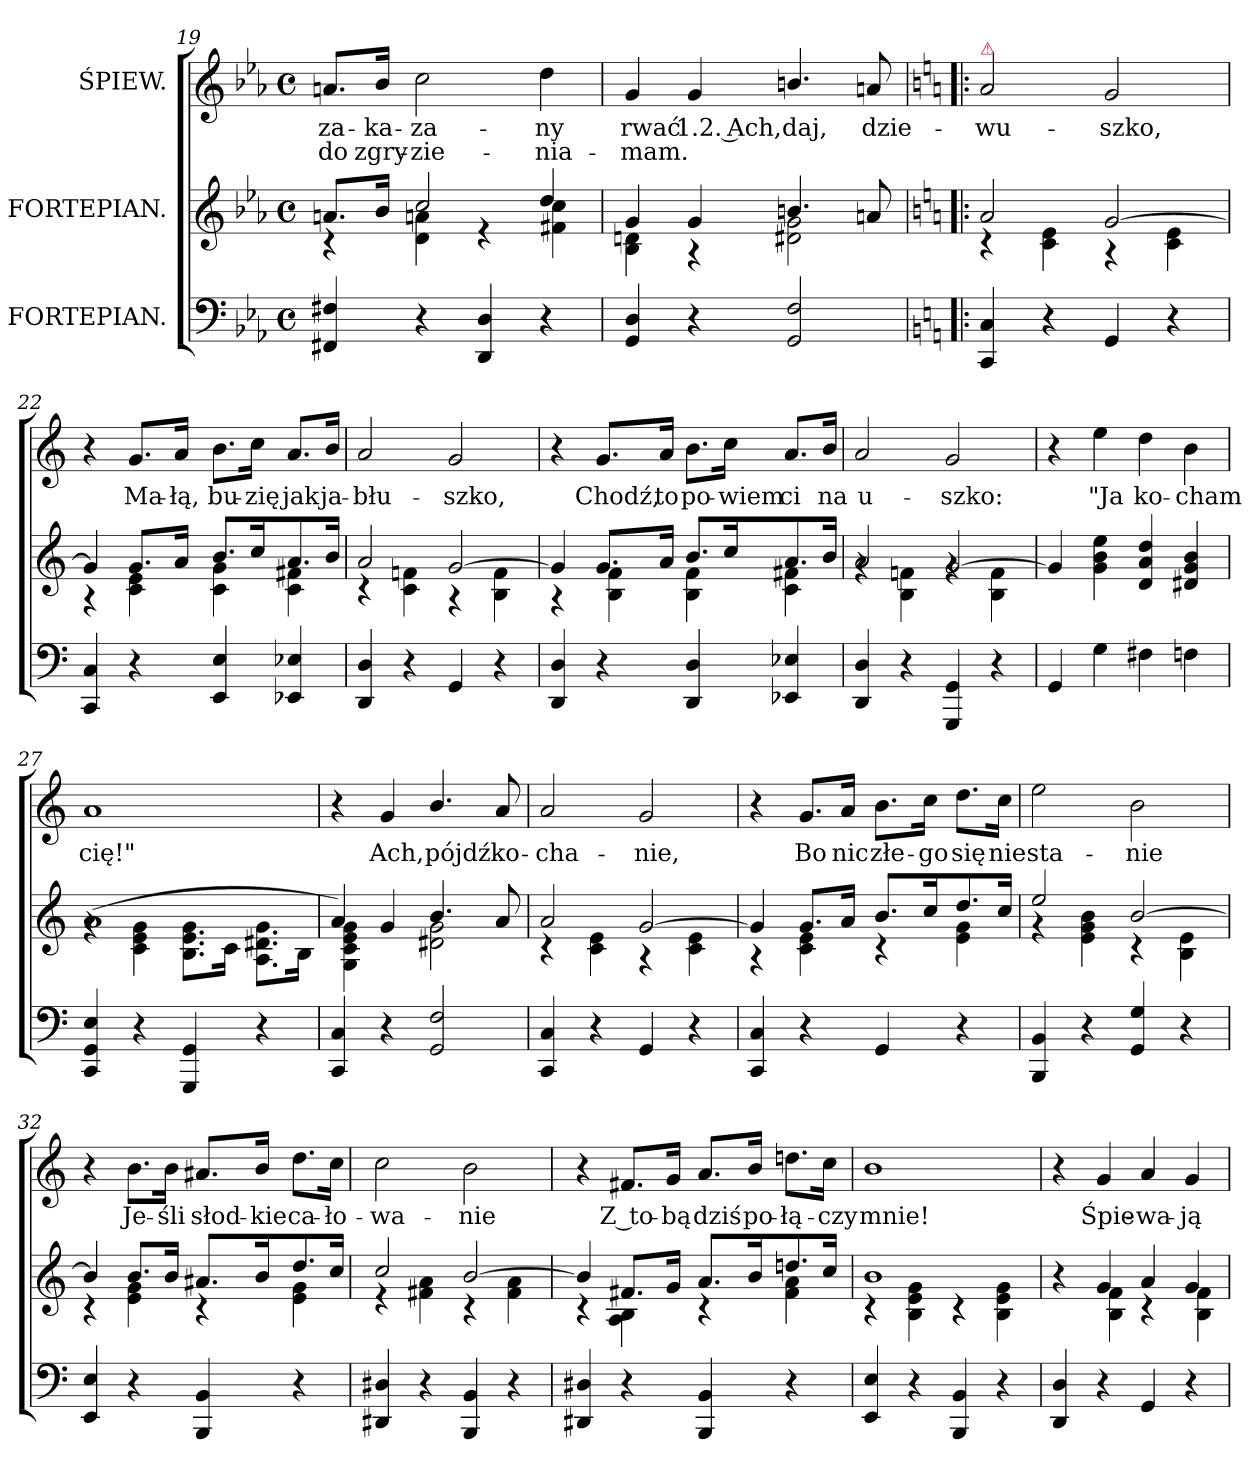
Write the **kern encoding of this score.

**kern	**kern	**kern	**text	**text
*part3	*part2	*part1	*part1	*part1
*staff3	*staff2	*staff1	*staff1	*staff1
*I"FORTEPIAN.	*I"FORTEPIAN.	*I"ŚPIEW.	*	*
*clefF4	*clefG2	*clefG2	*	*
*k[b-e-a-]	*k[b-e-a-]	*k[b-e-a-]	*	*
*M4/4	*M4/4	*M4/4	*	*
*met(c)	*met(c)	*met(c)	*	*
=19	=19	=19	=19	=19
*	*^	*	*	*
4FF#X/ 4F#X/	8.an/L	4r	8.an/L	za-	do
.	16b-/Jk	.	16b-/Jk	-ka-	zgry-
4r	2cc/	4d\ 4an\	2cc\	-za-	-zie-
4DD/ 4D/	.	4r	.	.	.
4r	4dd/	4f#X\ 4cc\	4dd\	-ny	-nia-
=20	=20	=20	=20	=20	=20
4GG/ 4D/	4g/	4B-\ 4dn\	4g/	rwać	-mam.
4r	4g/	4r	4g/	1.2. Ach,	.
2GG/ 2F/	4.bn/	2d#X\ 2g\	4.bn/	daj,	.
.	8an/	.	8an/	dzie-	.
=21!|:	=21!|:	=21!|:	=21!|:	=21!|:	=21!|:
*k[]	*k[]	*	*k[]	*	*
!	!	!	!LO:TX:a:color=crimson:t=⚠	!	!
4CC/ 4C/	2a/	4r	2a/	-wu-	.
4r	.	4c\ 4e\	.	.	.
4GG/	[2g/	4r	2g/	-szko,	.
4r	.	4c\ 4e\	.	.	.
=22	=22	=22	=22	=22	=22
4CC/ 4C/	4g/]	4r	4r	.	.
4r	8.g/L	4c\ 4e\	8.g/L	Ma-	.
.	16a/Jk	.	16a/Jk	-łą,	.
4EE/ 4E/	8.b/L	4c\ 4g\	8.b\L	bu-	.
.	16cc/K	.	16cc\Jk	-zię	.
4EE-X/ 4E-X/	8.a/	4c\ 4f#X\	8.a/L	jak	.
.	16b/Jk	.	16b/Jk	ja-	.
=23	=23	=23	=23	=23	=23
4DD/ 4D/	2a/	4r	2a/	-błu-	.
4r	.	4c\ 4fn\	.	.	.
4GG/	[2g/	4r	2g/	-szko,	.
4r	.	4B\ 4f\	.	.	.
=24	=24	=24	=24	=24	=24
4DD/ 4D/	4g/]	4r	4r	.	.
4r	8.g/L	4B\ 4f\	8.g/L	Chodź,	.
.	16a/Jk	.	16a/Jk	to	.
4DD/ 4D/	8.b/L	4B\ 4f\	8.b\L	po-	.
.	16cc/K	.	16cc\Jk	-wiem	.
4EE-X/ 4E-X/	8.a/	4c\ 4f#X\	8.a/L	ci	.
.	16b/Jk	.	16b/Jk	na	.
=25	=25	=25	=25	=25	=25
4DD/ 4D/	2a/	4rg	2a/	u-	.
4r	.	4B\ 4fn\	.	.	.
4GGG/ 4GG/	[2g/	4rg	2g/	-szko:	.
4r	.	4B\ 4f\	.	.	.
*	*v	*v	*	*	*
=26	=26	=26	=26	=26
4GG/	4g/]	4r	.	.
4G\	4g\ 4b\ 4ee\	4ee\	"Ja	.
4F#X\	4d/ 4a/ 4dd/	4dd\	ko-	.
4Fn\	4d#X/ 4g/ 4b/	4b\	-cham	.
=27	=27	=27	=27	=27
*	*^	*	*	*
4CC/ 4GG/ 4E/	(1a	4rg	1a	cię!"	.
4r	.	4c\ 4e\ 4g\	.	.	.
4GGG/ 4GG/	.	8.B\ 8.e\ 8.g\L	.	.	.
.	.	16c\Jk	.	.	.
4r	.	8.A\ 8.d#X\ 8.g\L	.	.	.
.	.	16B\Jk	.	.	.
=28	=28	=28	=28	=28	=28
4CC/ 4C/	4a/)	4G\ 4c\ 4e\ 4g\	4r	.	.
4r	4g/	4ryy	4g/	Ach,	.
2GG/ 2F/	4.b/	2d#X\ 2g\	4.b/	pójdź	.
.	8a/	.	8a/	ko-	.
=29	=29	=29	=29	=29	=29
4CC/ 4C/	2a/	4r	2a/	-cha-	.
4r	.	4c\ 4e\	.	.	.
4GG/	[2g/	4r	2g/	-nie,	.
4r	.	4c\ 4e\	.	.	.
=30	=30	=30	=30	=30	=30
4CC/ 4C/	4g/]	4r	4r	.	.
4r	8.g/L	4c\ 4e\	8.g/L	Bo	.
.	16a/Jk	.	16a/Jk	nic	.
4GG/	8.b/L	4r	8.b\L	złe-	.
.	16cc/K	.	16cc\Jk	-go	.
4r	8.dd/	4e\ 4g\	8.dd\L	się	.
.	16cc/Jk	.	16cc\Jk	nie	.
=31	=31	=31	=31	=31	=31
4BBB/ 4BB/	2ee/	4r	2ee\	sta-	.
4r	.	4e\ 4g\ 4b\	.	.	.
4GG/ 4G/	[2b/	4r	2b\	-nie	.
4r	.	4B\ 4e\	.	.	.
=32	=32	=32	=32	=32	=32
4EE/ 4E/	4b/]	4r	4r	.	.
4r	8.b/L	4e\ 4g\	8.b\L	Je-	.
.	16b/Jk	.	16b\Jk	-śli	.
4BBB/ 4BB/	8.a#X/L	4r	8.a#X/L	słod-	.
.	16b/K	.	16b/Jk	-kie	.
4r	8.dd/	4e\ 4g\	8.dd\L	ca-	.
.	16cc/Jk	.	16cc\Jk	-ło-	.
=33	=33	=33	=33	=33	=33
4DD#X/ 4D#X/	2cc/	4r	2cc\	-wa-	.
4r	.	4f#X\ 4a\	.	.	.
4BBB/ 4BB/	[2b/	4r	2b\	-nie	.
4r	.	4f#\ 4a\	.	.	.
=34	=34	=34	=34	=34	=34
4DD#X/ 4D#X/	4b/]	4r	4r	.	.
4r	8.f#X/L	4A\ 4B\	8.f#X/L	Z to-	.
.	16g/Jk	.	16g/Jk	-bą	.
4BBB/ 4BB/	8.a/L	4r	8.a/L	dziś	.
.	16b/K	.	16b/Jk	po-	.
4r	8.ddn/	4f#\ 4a\	8.ddn\L	-łą-	.
.	16cc/Jk	.	16cc\Jk	-czy	.
=35	=35	=35	=35	=35	=35
4EE/ 4E/	1b	4r	1b	mnie!	.
4r	.	4B\ 4e\ 4g\	.	.	.
4BBB/ 4BB/	.	4r	.	.	.
4r	.	4B\ 4e\ 4g\	.	.	.
=36	=36	=36	=36	=36	=36
4DD/ 4D/	4r	4ryy	4r	.	.
4r	4g/	4B\ 4f\	4g/	Śpie-	.
4GG/	4a/	4r	4a/	-wa-	.
4r	4g/	4B\ 4f\	4g/	-ją	.
*	*v	*v	*	*	*
=	=	=	=	=
*-	*-	*-	*-	*-
